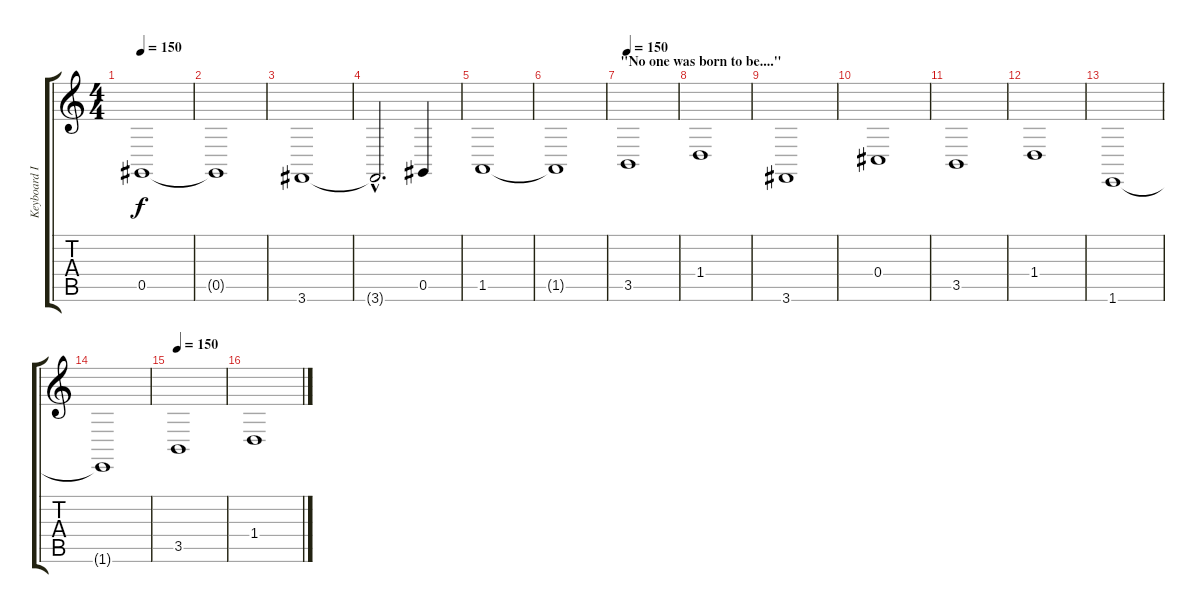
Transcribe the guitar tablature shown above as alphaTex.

\track ("Keyboard II" "Keyboard I") {instrument pad2warm}
\staff {score tabs}
\tuning (Eb4 Bb3 Gb3 Db3 Ab2 Eb2) {hide}
\ts (4 4)
\tempo 150
\clef g2
\ks c
0.5.1{dy f} |
0.5{t}.1 |
3.6.1 |
3.6{hac t}.2{d} 0.5.4 |
1.5.1 |
1.5{t}.1 |
\section ("" "\"No one was born to be....\"")
\tempo 150
3.5.1 |
1.4.1 |
3.6.1 |
0.4.1 |
3.5.1 |
1.4.1 |
1.6.1 |
1.6{t}.1 |
\tempo 150
3.5.1 |
1.4.1
